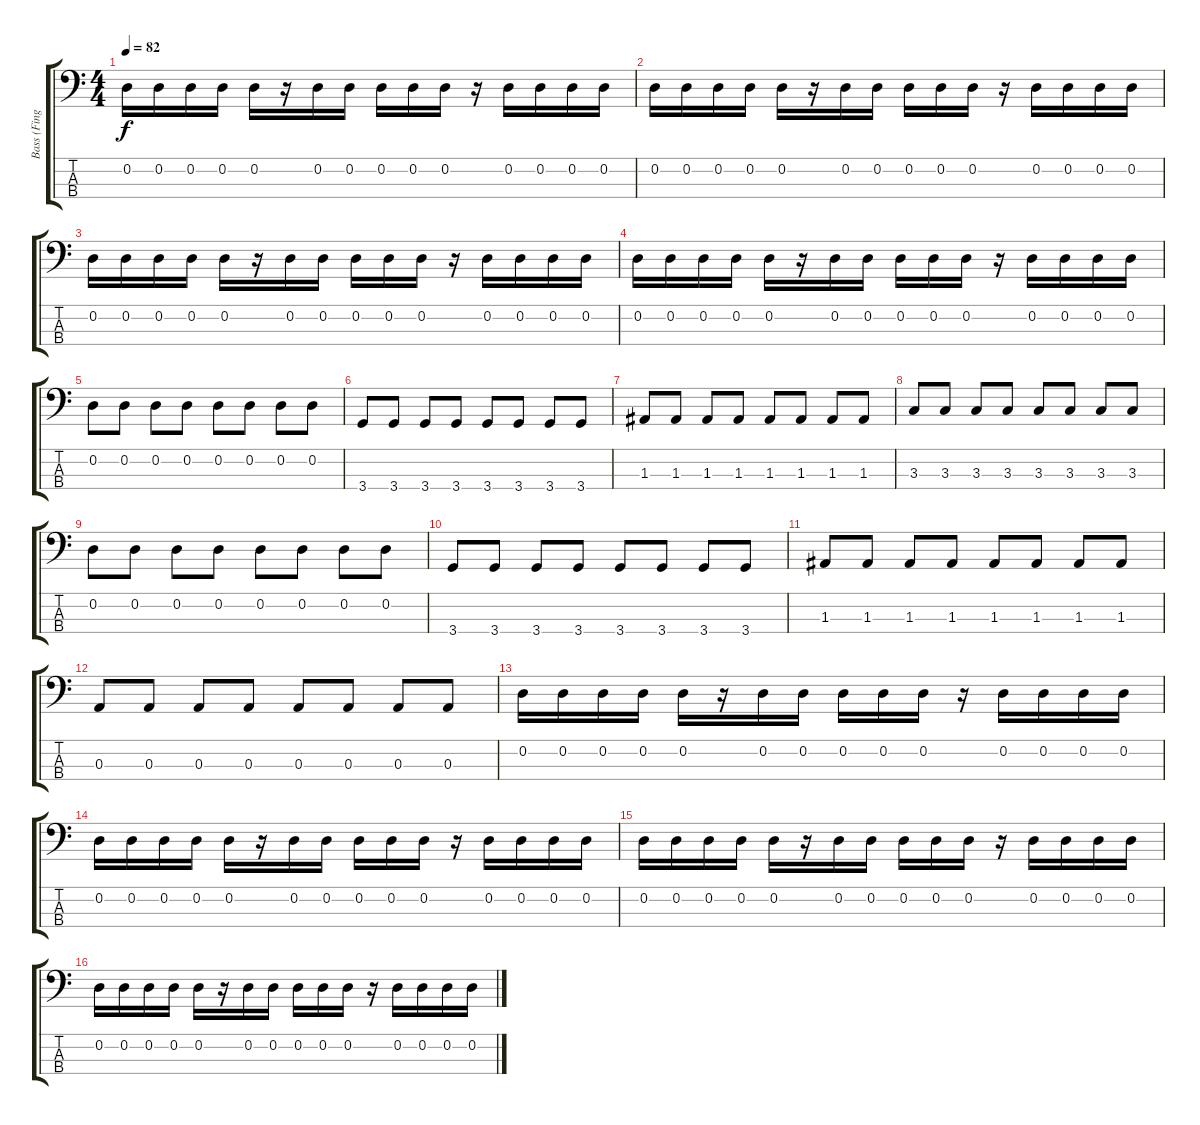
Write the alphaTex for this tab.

\track ("Bass (Finger)" "Bass (Fing") {instrument electricbassfinger}
\staff {score tabs}
\tuning (G2 D2 A1 E1) {hide}
\ts (4 4)
\tempo 82
\clef f4
\ks c
0.2.16{dy f} 0.2.16 0.2.16 0.2.16 0.2.16 r.16 0.2.16 0.2.16 0.2.16 0.2.16 0.2.16 r.16 0.2.16 0.2.16 0.2.16 0.2.16 |
0.2.16 0.2.16 0.2.16 0.2.16 0.2.16 r.16 0.2.16 0.2.16 0.2.16 0.2.16 0.2.16 r.16 0.2.16 0.2.16 0.2.16 0.2.16 |
0.2.16 0.2.16 0.2.16 0.2.16 0.2.16 r.16 0.2.16 0.2.16 0.2.16 0.2.16 0.2.16 r.16 0.2.16 0.2.16 0.2.16 0.2.16 |
0.2.16 0.2.16 0.2.16 0.2.16 0.2.16 r.16 0.2.16 0.2.16 0.2.16 0.2.16 0.2.16 r.16 0.2.16 0.2.16 0.2.16 0.2.16 |
0.2.8{volume 16 balance 8} 0.2.8 0.2.8 0.2.8 0.2.8 0.2.8 0.2.8 0.2.8 |
3.4.8 3.4.8 3.4.8 3.4.8 3.4.8 3.4.8 3.4.8 3.4.8 |
1.3.8 1.3.8 1.3.8 1.3.8 1.3.8 1.3.8 1.3.8 1.3.8 |
3.3.8 3.3.8 3.3.8 3.3.8 3.3.8 3.3.8 3.3.8 3.3.8 |
0.2.8 0.2.8 0.2.8 0.2.8 0.2.8 0.2.8 0.2.8 0.2.8 |
3.4.8 3.4.8 3.4.8 3.4.8 3.4.8 3.4.8 3.4.8 3.4.8 |
1.3.8 1.3.8 1.3.8 1.3.8 1.3.8 1.3.8 1.3.8 1.3.8 |
0.3.8 0.3.8 0.3.8 0.3.8 0.3.8 0.3.8 0.3.8 0.3.8 |
0.2.16{volume 16 balance 8} 0.2.16 0.2.16 0.2.16 0.2.16 r.16 0.2.16 0.2.16 0.2.16 0.2.16 0.2.16 r.16 0.2.16 0.2.16 0.2.16 0.2.16 |
0.2.16 0.2.16 0.2.16 0.2.16 0.2.16 r.16 0.2.16 0.2.16 0.2.16 0.2.16 0.2.16 r.16 0.2.16 0.2.16 0.2.16 0.2.16 |
0.2.16 0.2.16 0.2.16 0.2.16 0.2.16 r.16 0.2.16 0.2.16 0.2.16 0.2.16 0.2.16 r.16 0.2.16 0.2.16 0.2.16 0.2.16 |
0.2.16 0.2.16 0.2.16 0.2.16 0.2.16 r.16 0.2.16 0.2.16 0.2.16 0.2.16 0.2.16 r.16 0.2.16 0.2.16 0.2.16 0.2.16
